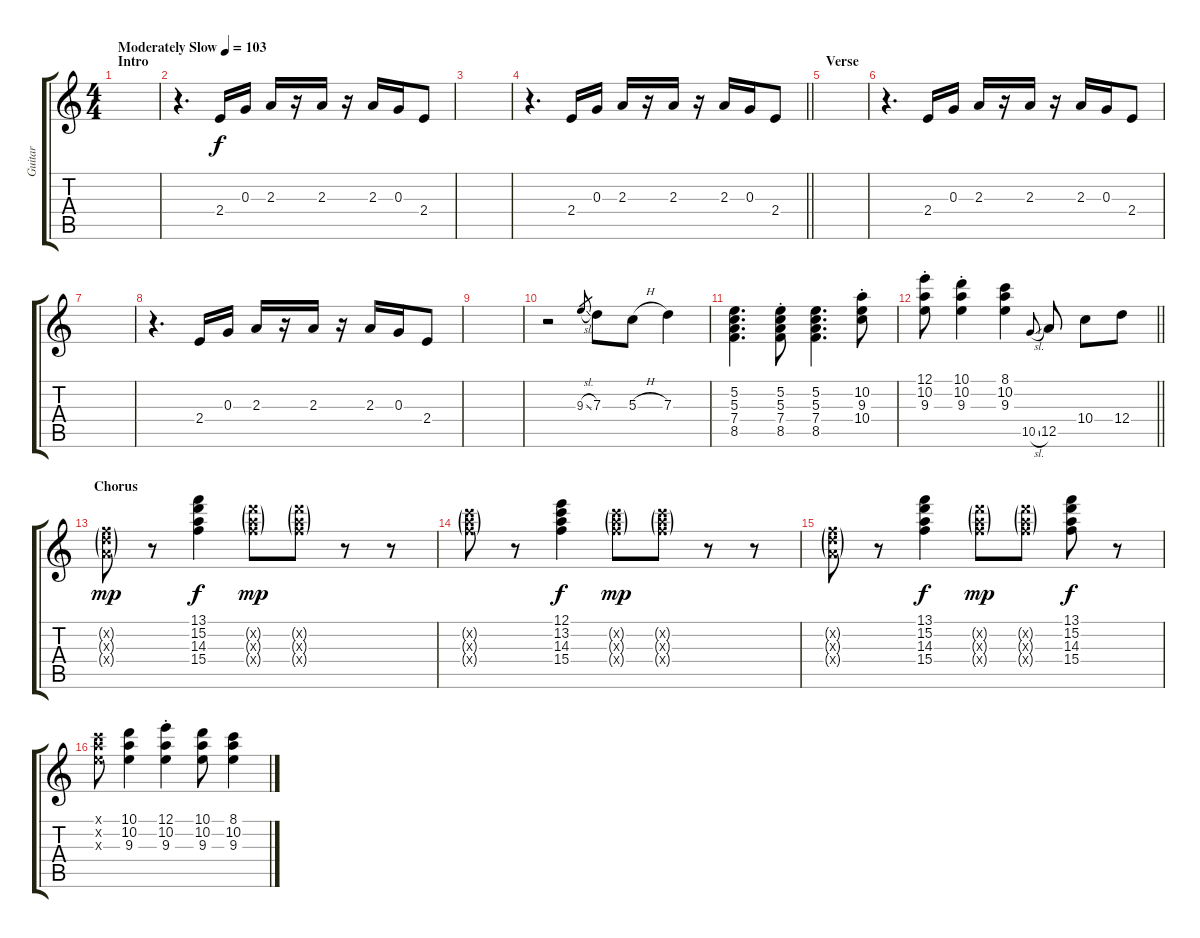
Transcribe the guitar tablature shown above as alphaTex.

\track ("Guitar" "Guitar") {instrument acousticguitarsteel}
\staff {score tabs}
\tuning (E4 B3 G3 D3 A2 E2) {hide}
\ts (4 4)
\section ("" "Intro")
\tempo (103 "Moderately Slow")
\clef g2
\ks c
|
r.4{d} 2.4.16 0.3.16 2.3.16 r.16 2.3.16 r.16 2.3.16 0.3.16 2.4.8 |
|
\barLineRight lightlight
r.4{d} 2.4.16 0.3.16 2.3.16 r.16 2.3.16 r.16 2.3.16 0.3.16 2.4.8 |
\section ("" "Verse")
|
r.4{d} 2.4.16 0.3.16 2.3.16 r.16 2.3.16 r.16 2.3.16 0.3.16 2.4.8 |
|
r.4{d} 2.4.16 0.3.16 2.3.16 r.16 2.3.16 r.16 2.3.16 0.3.16 2.4.8 |
|
r.2 9.3{sl}.8{gr} 7.3.8 5.3{h}.8 7.3.4 |
(5.2 5.3 7.4 8.5).4{d} (5.2{st} 5.3{st} 7.4{st} 8.5).8 (5.2 5.3 7.4 8.5).4{d} (10.2{st} 9.3{st} 10.4{st}).8 |
\barLineRight lightlight
(12.1{st} 10.2{st} 9.3{st}).8 (10.1{st} 10.2{st} 9.3{st}).4 (8.1 10.2 9.3).4 10.5{sl}.8{gr onbeat} 12.5.8 10.4.8 12.4.8 |
\section ("" "Chorus")
(6.2{g x} 7.3{g x} 7.4{g x}).8{dy mp} r.8 (13.1 15.2 14.3 15.4).4{dy f} (15.2{g x} 14.3{g x} 15.4{g x}).8{dy mp} (15.2{g x} 14.3{g x} 15.4{g x}).8 r.8 r.8 |
(13.2{g x} 14.3{g x} 15.4{g x}).8 r.8 (12.1 13.2 14.3 15.4).4{dy f} (13.2{g x} 14.3{g x} 15.4{g x}).8{dy mp} (13.2{g x} 14.3{g x} 15.4{g x}).8 r.8 r.8 |
(6.2{g x} 7.3{g x} 7.4{g x}).8 r.8 (13.1 15.2 14.3 15.4).4{dy f} (15.2{g x} 14.3{g x} 15.4{g x}).8{dy mp} (15.2{g x} 14.3{g x} 15.4{g x}).8 (13.1 15.2 14.3 15.4).8{dy f} r.8 |
(8.1{x} 10.2{x} 9.3{x}).8 (10.1 10.2 9.3).4 (12.1{st} 10.2{st} 9.3{st}).4 (10.1 10.2 9.3).8 (8.1 10.2 9.3).4
